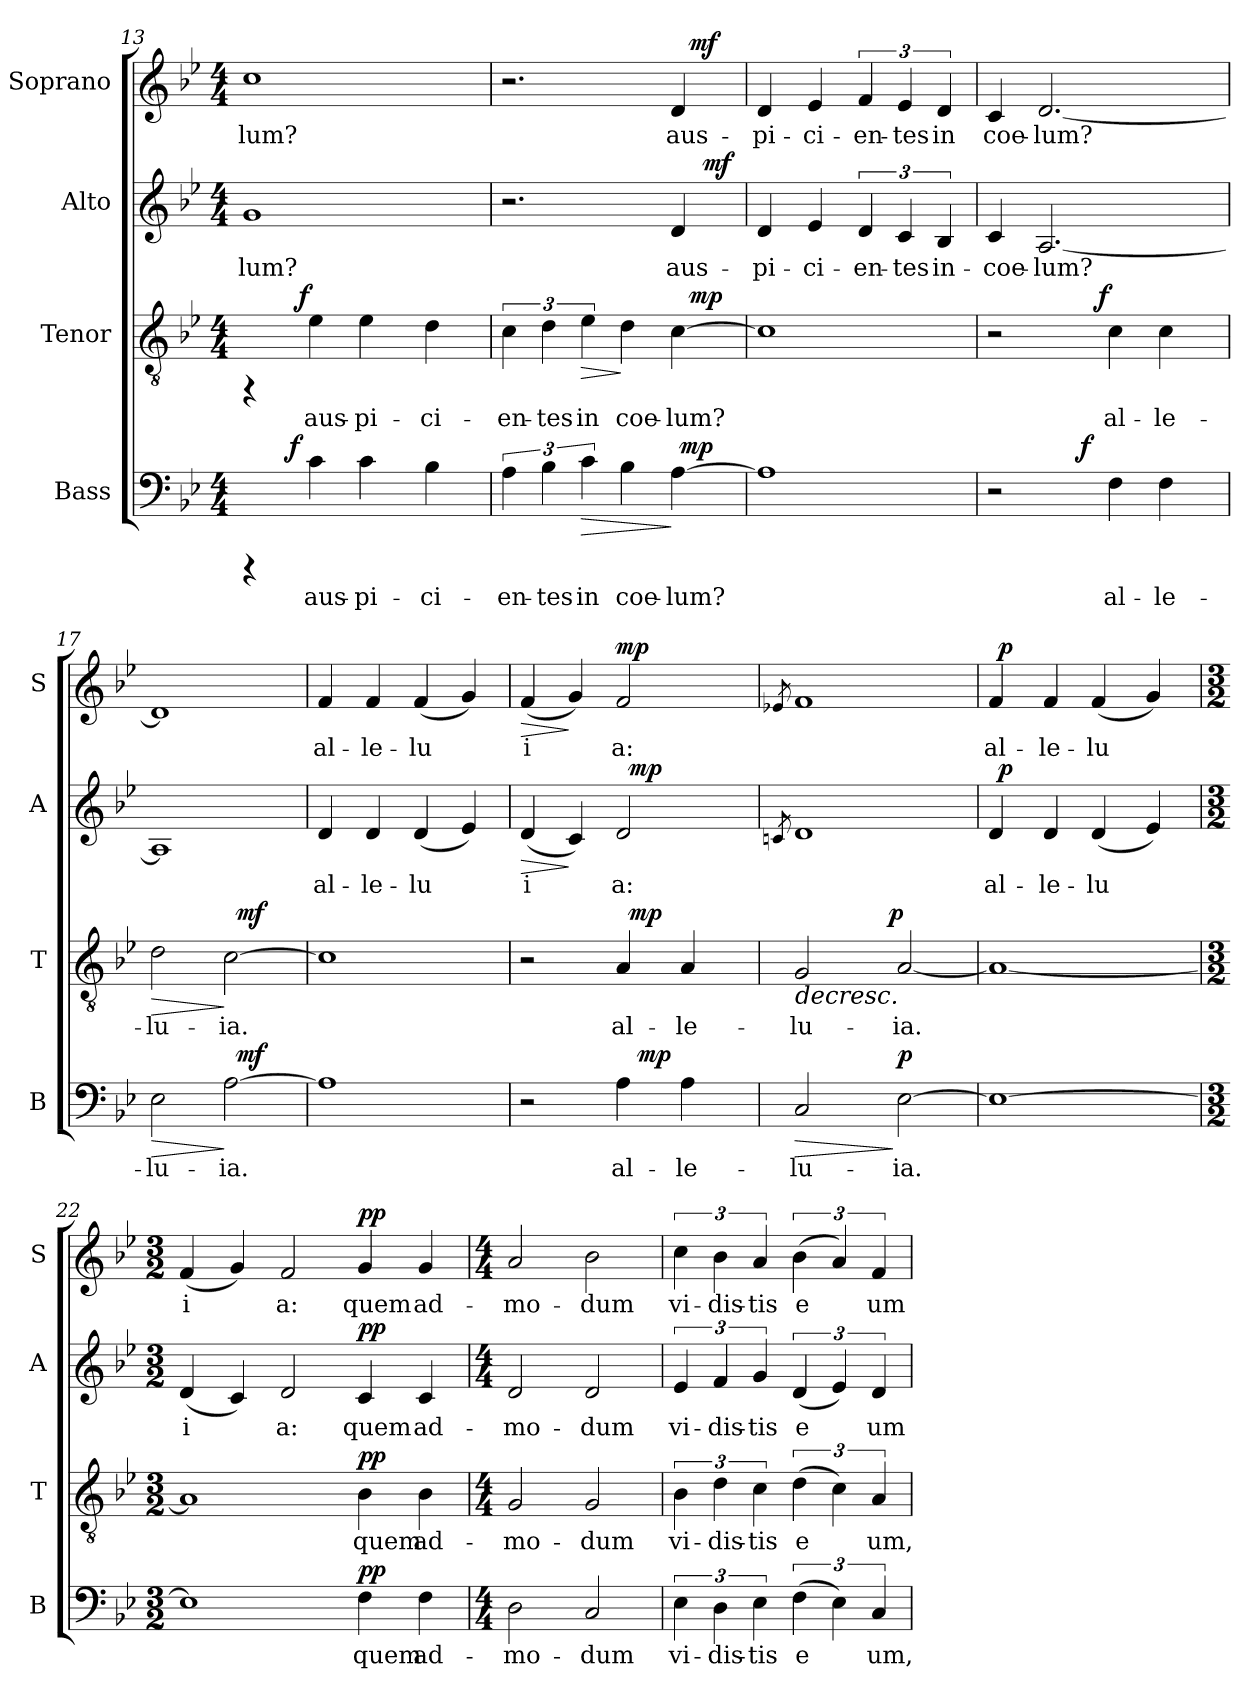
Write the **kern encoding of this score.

**kern	**text	**dynam	**kern	**text	**dynam	**kern	**text	**dynam	**kern	**text	**dynam
*part4	*part4	*part4	*part3	*part3	*part3	*part2	*part2	*part2	*part1	*part1	*part1
*staff4	*staff4	*staff4	*staff3	*staff3	*staff3	*staff2	*staff2	*staff2	*staff1	*staff1	*staff1
*I"Bass	*	*	*I"Tenor	*	*	*I"Alto	*	*	*I"Soprano	*	*
*I'B	*	*	*I'T	*	*	*I'A	*	*	*I'S	*	*
*clefF4	*	*	*clefGv2	*	*	*clefG2	*	*	*clefG2	*	*
*k[b-e-]	*	*	*k[b-e-]	*	*	*k[b-e-]	*	*	*k[b-e-]	*	*
*B-:	*	*	*B-:	*	*	*B-:	*	*	*B-:	*	*
*M4/4	*	*	*M4/4	*	*	*M4/4	*	*	*M4/4	*	*
=13	=13	=13	=13	=13	=13	=13	=13	=13	=13	=13	=13
!	!	!	!	!	!	!	!LO:LY:b:cj	!	!	!LO:LY:b:cj	!
*^	*	*	*^	*	*	*	*	*	*	*	*
4rCCC	8..ryy	.	.	4rFF	8...ryy	.	.	1g	-lum?	.	1cc	-lum?	.
!	!	!	!LO:DY:a	!	!	!	!	!	!	!	!	!	!
.	2ryy	.	f	.	.	.	.	.	.	.	.	.	.
!	!	!	!	!	!	!	!LO:DY:a	!	!	!	!	!	!
.	.	.	.	.	2ryy	.	f	.	.	.	.	.	.
!	!	!LO:LY:b:cj	!	!	!	!LO:LY:b:cj	!	!	!	!	!	!	!
4c\	.	aus-	.	4e-\	.	aus-	.	.	.	.	.	.	.
!	!	!LO:LY:b:cj	!	!	!	!LO:LY:b:cj	!	!	!	!	!	!	!
4c\	.	-pi-	.	4e-\	.	-pi-	.	.	.	.	.	.	.
.	4ryy	.	.	.	.	.	.	.	.	.	.	.	.
.	.	.	.	.	4ryy	.	.	.	.	.	.	.	.
!	!	!LO:LY:b:cj	!	!	!	!LO:LY:b:cj	!	!	!	!	!	!	!
4B-\	.	-ci-	.	4d\	.	-ci-	.	.	.	.	.	.	.
.	32ryy	.	.	.	.	.	.	.	.	.	.	.	.
.	.	.	.	.	64ryy	.	.	.	.	.	.	.	.
!!LO:PB:g=z
=14	=14	=14	=14	=14	=14	=14	=14	=14	=14	=14	=14	=14	=14
!	!	!LO:LY:b:cj	!	!	!	!LO:LY:b:cj	!	!	!	!	!	!	!
*	*	*	*	*	*	*	*	*^	*	*	*^	*	*
6A\	2ryy	-en-	.	6c\	2ryy	-en-	.	2.r	2ryy	.	.	2.r	2ryy	.	.
!	!	!LO:LY:b:cj	!	!	!	!LO:LY:b:cj	!	!	!	!	!	!	!	!	!
6B-\	.	-tes	.	6d\	.	-tes	.	.	.	.	.	.	.	.	.
!	!	!LO:LY:b:cj	!LO:HP:b	!	!	!LO:LY:b:cj	!LO:HP:b	!	!	!	!	!	!	!	!
6c\	.	in	>	6e-\	.	in	>	.	.	.	.	.	.	.	.
!	!	!LO:LY:b:cj	!	!	!	!LO:LY:b:cj	!	!	!	!	!	!	!	!	!
4B-\	4ryy	coe-	.	4d\	4ryy	coe-	]	.	4ryy	.	.	.	4ryy	.	.
!	!	!LO:LY:b:cj	!	!	!	!LO:LY:b:cj	!	!	!	!LO:LY:b:cj	!	!	!	!LO:LY:b:cj	!
[>4A\	64ryy	-lum?	]	[>4c\	32ryy	-lum?	.	4d/	16ryy	aus-	.	4d/	32ryy	aus-	.
!	!	!	!LO:DY:a	!	!	!	!	!	!	!	!	!	!	!	!
.	8...ryy	.	mp	.	.	.	.	.	.	.	.	.	.	.	.
!	!	!	!	!	!	!	!LO:DY:a	!	!	!	!	!	!	!	!LO:DY:a
.	.	.	.	.	8..ryy	.	mp	.	.	.	.	.	8..ryy	.	mf
!	!	!	!	!	!	!	!	!	!	!	!LO:DY:a	!	!	!	!
.	.	.	.	.	.	.	.	.	8.ryy	.	mf	.	.	.	.
=15	=15	=15	=15	=15	=15	=15	=15	=15	=15	=15	=15	=15	=15	=15	=15
!	!	!LO:LY:b:cj	!	!	!	!LO:LY:b:cj	!	!	!	!LO:LY:b:cj	!	!	!	!LO:LY:b:cj	!
*v	*v	*	*	*	*	*	*	*v	*v	*	*	*v	*v	*	*
*	*	*	*v	*v	*	*	*	*	*	*	*	*
1A]	.	.	1c]	.	.	4d/	-pi-	.	4d/	-pi-	.
!	!	!	!	!	!	!	!LO:LY:b:cj	!	!	!LO:LY:b:cj	!
.	.	.	.	.	.	4e-/	-ci-	.	4e-/	-ci-	.
!	!	!	!	!	!	!	!LO:LY:b:cj	!	!	!LO:LY:b:cj	!
.	.	.	.	.	.	6d/	-en-	.	6f/	-en-	.
!	!	!	!	!	!	!	!LO:LY:b:cj	!	!	!LO:LY:b:cj	!
.	.	.	.	.	.	6c/	-tes	.	6e-/	-tes	.
!	!	!	!	!	!	!	!LO:LY:b:cj	!	!	!LO:LY:b:cj	!
.	.	.	.	.	.	6B-/	in-	.	6d/	in	.
=16	=16	=16	=16	=16	=16	=16	=16	=16	=16	=16	=16
!	!	!	!	!	!	!	!LO:LY:b:cj	!	!	!LO:LY:b:cj	!
*^	*	*	*^	*	*	*	*	*	*	*	*
2r	4..ryy	.	.	2r	4ryy	.	.	4c/	-coe-	.	4c/	coe-	.
!	!	!	!	!	!	!	!	!	!LO:LY:b:cj	!	!	!LO:LY:b:cj	!
.	.	.	.	.	8...ryy	.	.	[<2.A/	-lum?	.	[<2.d/	-lum?	.
!	!	!	!LO:DY:a	!	!	!	!	!	!	!	!	!	!
.	2ryy	.	f	.	.	.	.	.	.	.	.	.	.
!	!	!	!	!	!	!	!LO:DY:a	!	!	!	!	!	!
.	.	.	.	.	2ryy	.	f	.	.	.	.	.	.
!	!	!LO:LY:b:cj	!	!	!	!LO:LY:b:cj	!	!	!	!	!	!	!
4F\	.	al-	.	4c\	.	al-	.	.	.	.	.	.	.
!	!	!LO:LY:b:cj	!	!	!	!LO:LY:b:cj	!	!	!	!	!	!	!
4F\	.	-le-	.	4c\	.	-le-	.	.	.	.	.	.	.
.	16ryy	.	.	.	.	.	.	.	.	.	.	.	.
.	.	.	.	.	64ryy	.	.	.	.	.	.	.	.
=17	=17	=17	=17	=17	=17	=17	=17	=17	=17	=17	=17	=17	=17
!	!	!LO:LY:b:cj	!LO:HP:b	!	!	!LO:LY:b:cj	!LO:HP:b	!	!LO:LY:b:cj	!	!	!LO:LY:b:cj	!
2E-\	2ryy	-lu-	>	2d\	2ryy	-lu-	>	1A]	.	.	1d]	.	.
!	!	!LO:LY:b:cj	!	!	!	!LO:LY:b:cj	!	!	!	!	!	!	!
[>2A\	32ryy	-ia.	]	[>2c\	32ryy	-ia.	]	.	.	.	.	.	.
!	!	!	!LO:DY:a	!	!	!	!LO:DY:a	!	!	!	!	!	!
.	4...ryy	.	mf	.	4...ryy	.	mf	.	.	.	.	.	.
=18	=18	=18	=18	=18	=18	=18	=18	=18	=18	=18	=18	=18	=18
!	!	!LO:LY:b:cj	!	!	!	!LO:LY:b:cj	!	!	!LO:LY:b:cj	!	!	!LO:LY:b:cj	!
*v	*v	*	*	*	*	*	*	*	*	*	*	*	*
*	*	*	*v	*v	*	*	*	*	*	*	*	*
1A]	.	.	1c]	.	.	4d/	al-	.	4f/	al-	.
!	!	!	!	!	!	!	!LO:LY:b:cj	!	!	!LO:LY:b:cj	!
.	.	.	.	.	.	4d/	-le-	.	4f/	-le-	.
!	!	!	!	!	!	!	!LO:LY:b:cj	!	!	!LO:LY:b:cj	!
.	.	.	.	.	.	(<4d/	-lu-	.	(<4f/	-lu-	.
!	!	!	!	!	!	!	!LO:LY:b:cj	!	!	!LO:LY:b:cj	!
.	.	.	.	.	.	4e-/)	--	.	4g/)	--	.
=19	=19	=19	=19	=19	=19	=19	=19	=19	=19	=19	=19
!	!	!	!	!	!	!	!LO:LY:b:cj	!LO:HP:b	!	!LO:LY:b:cj	!LO:HP:b
*^	*	*	*^	*	*	*^	*	*	*	*	*
2r	2ryy	.	.	2r	2ryy	.	.	(<4d/	2ryy	-i-	>	(<4f/	-i-	>
!	!	!	!	!	!	!	!	!	!	!LO:LY:b:cj	!	!	!LO:LY:b:cj	!
.	.	.	.	.	.	.	.	4c/)	.	--	]	4g/)	--	]
!	!	!LO:LY:b:cj	!	!	!	!LO:LY:b:cj	!	!	!	!LO:LY:b:cj	!	!	!LO:LY:b:cj	!LO:DY:a
4A\	32.ryy	al-	.	4A/	32ryy	al-	.	2d/	32ryy	-a:	.	2f/	-a:	mp
!	!	!	!	!	!	!	!LO:DY:a	!	!	!	!LO:DY:a	!	!	!
.	.	.	.	.	4...ryy	.	mp	.	4...ryy	.	mp	.	.	.
!	!	!	!LO:DY:a	!	!	!	!	!	!	!	!	!	!	!
.	4ryy	.	mp	.	.	.	.	.	.	.	.	.	.	.
!	!	!LO:LY:b:cj	!	!	!	!LO:LY:b:cj	!	!	!	!	!	!	!	!
4A\	.	-le-	.	4A/	.	-le-	.	.	.	.	.	.	.	.
.	8ryy	.	.	.	.	.	.	.	.	.	.	.	.	.
.	16ryy	.	.	.	.	.	.	.	.	.	.	.	.	.
.	64ryy	.	.	.	.	.	.	.	.	.	.	.	.	.
*v	*v	*	*	*	*	*	*	*v	*v	*	*	*	*	*
!!LO:LB:g=z
=20	=20	=20	=20	=20	=20	=20	=20	=20	=20	=20	=20	=20
.	.	.	.	.	.	.	8qcn/	.	.	8qe-X/	.	.
!	!LO:LY:b:cj	!LO:HP:b	!	!	!LO:LY:b:cj	!LO:HP:b	!	!LO:LY:b:cj	!	!	!LO:LY:b:cj	!
2C/	-lu-	>	2G/	4ryy	-lu-	>	1d	.	.	1f	.	.
.	.	.	.	8...ryy	.	.	.	.	.	.	.	.
!	!	!	!	!	!	!LO:DY:a	!	!	!	!	!	!
.	.	.	.	2ryy	.	p	.	.	.	.	.	.
!	!LO:LY:b:cj	!LO:DY:n=1:a	!	!	!LO:LY:b:cj	!	!	!	!	!	!	!
[>2E-\	-ia.	] p	[<2A/	.	-ia.	]	.	.	.	.	.	.
.	.	.	.	64ryy	.	.	.	.	.	.	.	.
=21	=21	=21	=21	=21	=21	=21	=21	=21	=21	=21	=21	=21
!	!LO:LY:b:cj	!	!	!	!LO:LY:b:cj	!	!	!LO:LY:b:cj	!	!	!LO:LY:b:cj	!
*	*	*	*v	*v	*	*	*^	*	*	*^	*	*
1E-_>	.	.	1A_<	.	.	4d/	64ryy	al-	.	4f/	64ryy	al-	.
!	!	!	!	!	!	!	!	!	!LO:DY:a	!	!	!	!LO:DY:a
.	.	.	.	.	.	.	2ryy	.	p	.	2ryy	.	p
!	!	!	!	!	!	!	!	!LO:LY:b:cj	!	!	!	!LO:LY:b:cj	!
.	.	.	.	.	.	4d/	.	-le-	.	4f/	.	-le-	.
!	!	!	!	!	!	!	!	!LO:LY:b:cj	!	!	!	!LO:LY:b:cj	!
.	.	.	.	.	.	(<4d/	.	-lu-	.	(<4f/	.	-lu-	.
.	.	.	.	.	.	.	4ryy	.	.	.	4ryy	.	.
!	!	!	!	!	!	!	!	!LO:LY:b:cj	!	!	!	!LO:LY:b:cj	!
.	.	.	.	.	.	4e-/)	.	--	.	4g/)	.	--	.
.	.	.	.	.	.	.	8...ryy	.	.	.	8...ryy	.	.
*	*	*	*	*	*	*v	*v	*	*	*	*	*	*
*	*	*	*	*	*	*	*	*	*v	*v	*	*
=22	=22	=22	=22	=22	=22	=22	=22	=22	=22	=22	=22
*M3/2	*	*	*M3/2	*	*	*M3/2	*	*	*M3/2	*	*
*	*	*	*	*	*	*^	*	*	*^	*	*
!	!LO:LY:b:cj	!	!	!LO:LY:b:cj	!	!	!	!LO:LY:b:cj	!	!	!	!LO:LY:b:cj	!
*	*	*	*	*	*	*v	*v	*	*	*	*	*	*
*	*	*	*	*	*	*	*	*	*v	*v	*	*
1E-]	.	.	1A]	.	.	(<4d/	-i-	.	(<4f/	-i-	.
!	!	!	!	!	!	!	!LO:LY:b:cj	!	!	!LO:LY:b:cj	!
.	.	.	.	.	.	4c/)	--	.	4g/)	--	.
!	!	!	!	!	!	!	!LO:LY:b:cj	!	!	!LO:LY:b:cj	!
.	.	.	.	.	.	2d/	-a:	.	2f/	-a:	.
!	!LO:LY:b:cj	!LO:DY:a	!	!LO:LY:b:cj	!LO:DY:a	!	!LO:LY:b:cj	!LO:DY:a	!	!LO:LY:b:cj	!LO:DY:a
4F\	quem	pp	4B-\	quem	pp	4c/	quem	pp	4g/	quem	pp
!	!LO:LY:b:cj	!	!	!LO:LY:b:cj	!	!	!LO:LY:b:cj	!	!	!LO:LY:b:cj	!
4F\	ad-	.	4B-\	ad-	.	4c/	ad-	.	4g/	ad-	.
=23	=23	=23	=23	=23	=23	=23	=23	=23	=23	=23	=23
*M4/4	*	*	*M4/4	*	*	*M4/4	*	*	*M4/4	*	*
!	!LO:LY:b:cj	!	!	!LO:LY:b:cj	!	!	!LO:LY:b:cj	!	!	!LO:LY:b:cj	!
2D\	-mo-	.	2G/	-mo-	.	2d/	-mo-	.	2a/	-mo-	.
!	!LO:LY:b:cj	!	!	!LO:LY:b:cj	!	!	!LO:LY:b:cj	!	!	!LO:LY:b:cj	!
2C/	-dum	.	2G/	-dum	.	2d/	-dum	.	2b-\	-dum	.
=24	=24	=24	=24	=24	=24	=24	=24	=24	=24	=24	=24
!	!LO:LY:b:cj	!	!	!LO:LY:b:cj	!	!	!LO:LY:b:cj	!	!	!LO:LY:b:cj	!
6E-\	vi-	.	6B-\	vi-	.	6e-/	vi-	.	6cc\	vi-	.
!	!LO:LY:b:cj	!	!	!LO:LY:b:cj	!	!	!LO:LY:b:cj	!	!	!LO:LY:b:cj	!
6D\	-dis-	.	6d\	-dis-	.	6f/	-dis-	.	6b-\	-dis-	.
!	!LO:LY:b:cj	!	!	!LO:LY:b:cj	!	!	!LO:LY:b:cj	!	!	!LO:LY:b:cj	!
6E-\	-tis	.	6c\	-tis	.	6g/	-tis	.	6a/	-tis	.
!	!LO:LY:b:cj	!	!	!LO:LY:b:cj	!	!	!LO:LY:b:cj	!	!	!LO:LY:b:cj	!
(<6F\	e-	.	(<6d\	e-	.	(<6d/	e-	.	(<6b-\	-e-	.
!	!LO:LY:b:cj	!	!	!LO:LY:b:cj	!	!	!LO:LY:b:cj	!	!	!	!
*	*	*	*	*	*	*	*	*	*Xbrackettup	*	*
!	!	!	!	!	!	!	!	!	!	!LO:LY:b:cj	!
6E-\)	--	.	6c\)	--	.	6e-/)	--	.	6a/)	-	.
!	!LO:LY:b:cj	!	!	!LO:LY:b:cj	!	!	!LO:LY:b:cj	!	!	!LO:LY:b:cj	!
6C/	-um,	.	6A/	-um,	.	6d/	-um	.	6f/	-um	.
=	=	=	=	=	=	=	=	=	=	=	=
*-	*-	*-	*-	*-	*-	*-	*-	*-	*-	*-	*-
